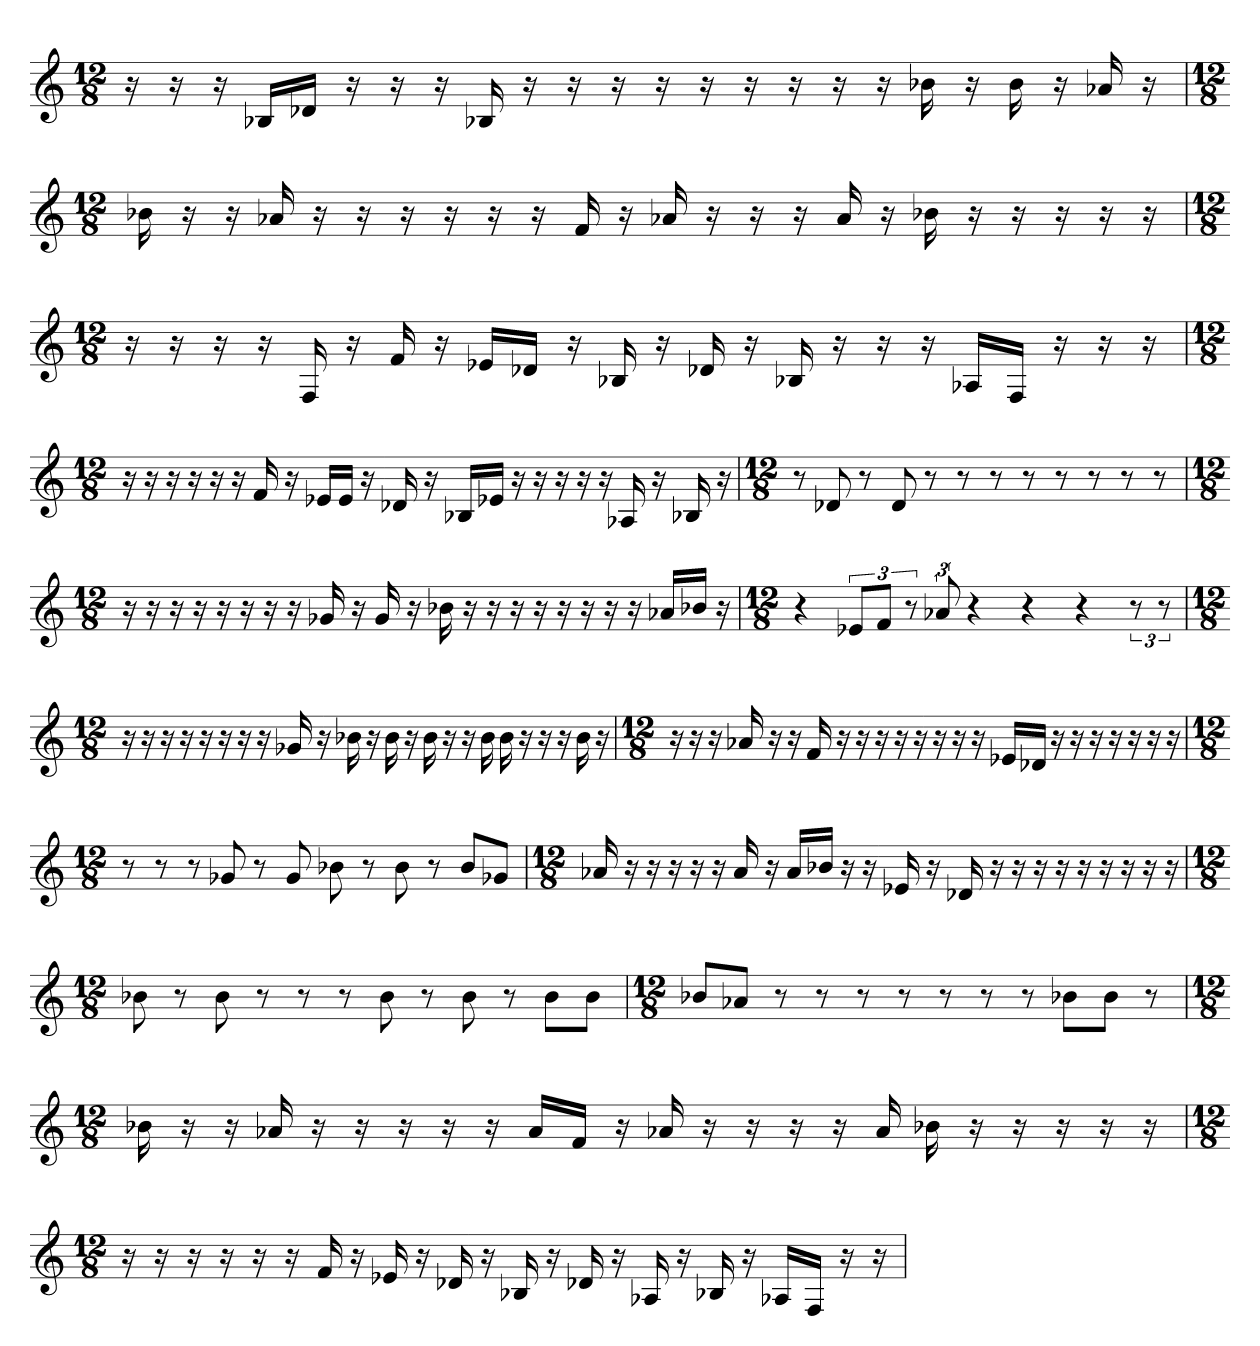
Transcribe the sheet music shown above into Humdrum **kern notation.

**kern
*part1
*staff1
*M12/8
=
16r
16r
16r
16B-XLL
16d-XJJ
16r
16r
16r
16B-X
16r
16r
16r
16r
16r
16r
16r
16r
16r
16b-X
16r
16b-
16r
16a-X
16r
=
*M12/8
16b-X
16r
16r
16a-X
16r
16r
16r
16r
16r
16r
16f
16r
16a-X
16r
16r
16r
16a-
16r
16b-X
16r
16r
16r
16r
16r
=
*M12/8
16r
16r
16r
16r
16F
16r
16f
16r
16e-XLL
16d-XJJ
16r
16B-X
16r
16d-X
16r
16B-X
16r
16r
16r
16A-XLL
16FJJ
16r
16r
16r
=
*M12/8
16r
16r
16r
16r
16r
16r
16f
16r
16e-XLL
16e-JJ
16r
16d-X
16r
16B-XLL
16e-XJJ
16r
16r
16r
16r
16r
16A-X
16r
16B-X
16r
=
*M12/8
8r
8d-X
8r
8d-
8r
8r
8r
8r
8r
8r
8r
8r
=
*M12/8
16r
16r
16r
16r
16r
16r
16r
16r
16g-X
16r
16g-
16r
16b-X
16r
16r
16r
16r
16r
16r
16r
16r
16a-XLL
16b-XJJ
16r
=
*M12/8
4r
12e-XL
12fJ
12r
12a-X
4r
4r
4r
12r
12r
=
*M12/8
16r
16r
16r
16r
16r
16r
16r
16r
16g-X
16r
16b-X
16r
16b-
16r
16b-
16r
16r
16b-
16b-
16r
16r
16r
16b-
16r
=
*M12/8
16r
16r
16r
16a-X
16r
16r
16f
16r
16r
16r
16r
16r
16r
16r
16r
16e-XLL
16d-XJJ
16r
16r
16r
16r
16r
16r
16r
=
*M12/8
8r
8r
8r
8g-X
8r
8g-
8b-X
8r
8b-
8r
8b-L
8g-XJ
=
*M12/8
16a-X
16r
16r
16r
16r
16r
16a-
16r
16a-LL
16b-XJJ
16r
16r
16e-X
16r
16d-X
16r
16r
16r
16r
16r
16r
16r
16r
16r
=
*M12/8
8b-X
8r
8b-
8r
8r
8r
8b-
8r
8b-
8r
8b-L
8b-J
=
*M12/8
8b-XL
8a-XJ
8r
8r
8r
8r
8r
8r
8r
8b-XL
8b-J
8r
=
*M12/8
16b-X
16r
16r
16a-X
16r
16r
16r
16r
16r
16a-LL
16fJJ
16r
16a-X
16r
16r
16r
16r
16a-
16b-X
16r
16r
16r
16r
16r
=
*M12/8
16r
16r
16r
16r
16r
16r
16f
16r
16e-X
16r
16d-X
16r
16B-X
16r
16d-X
16r
16A-X
16r
16B-X
16r
16A-XLL
16FJJ
16r
16r
=
*-
